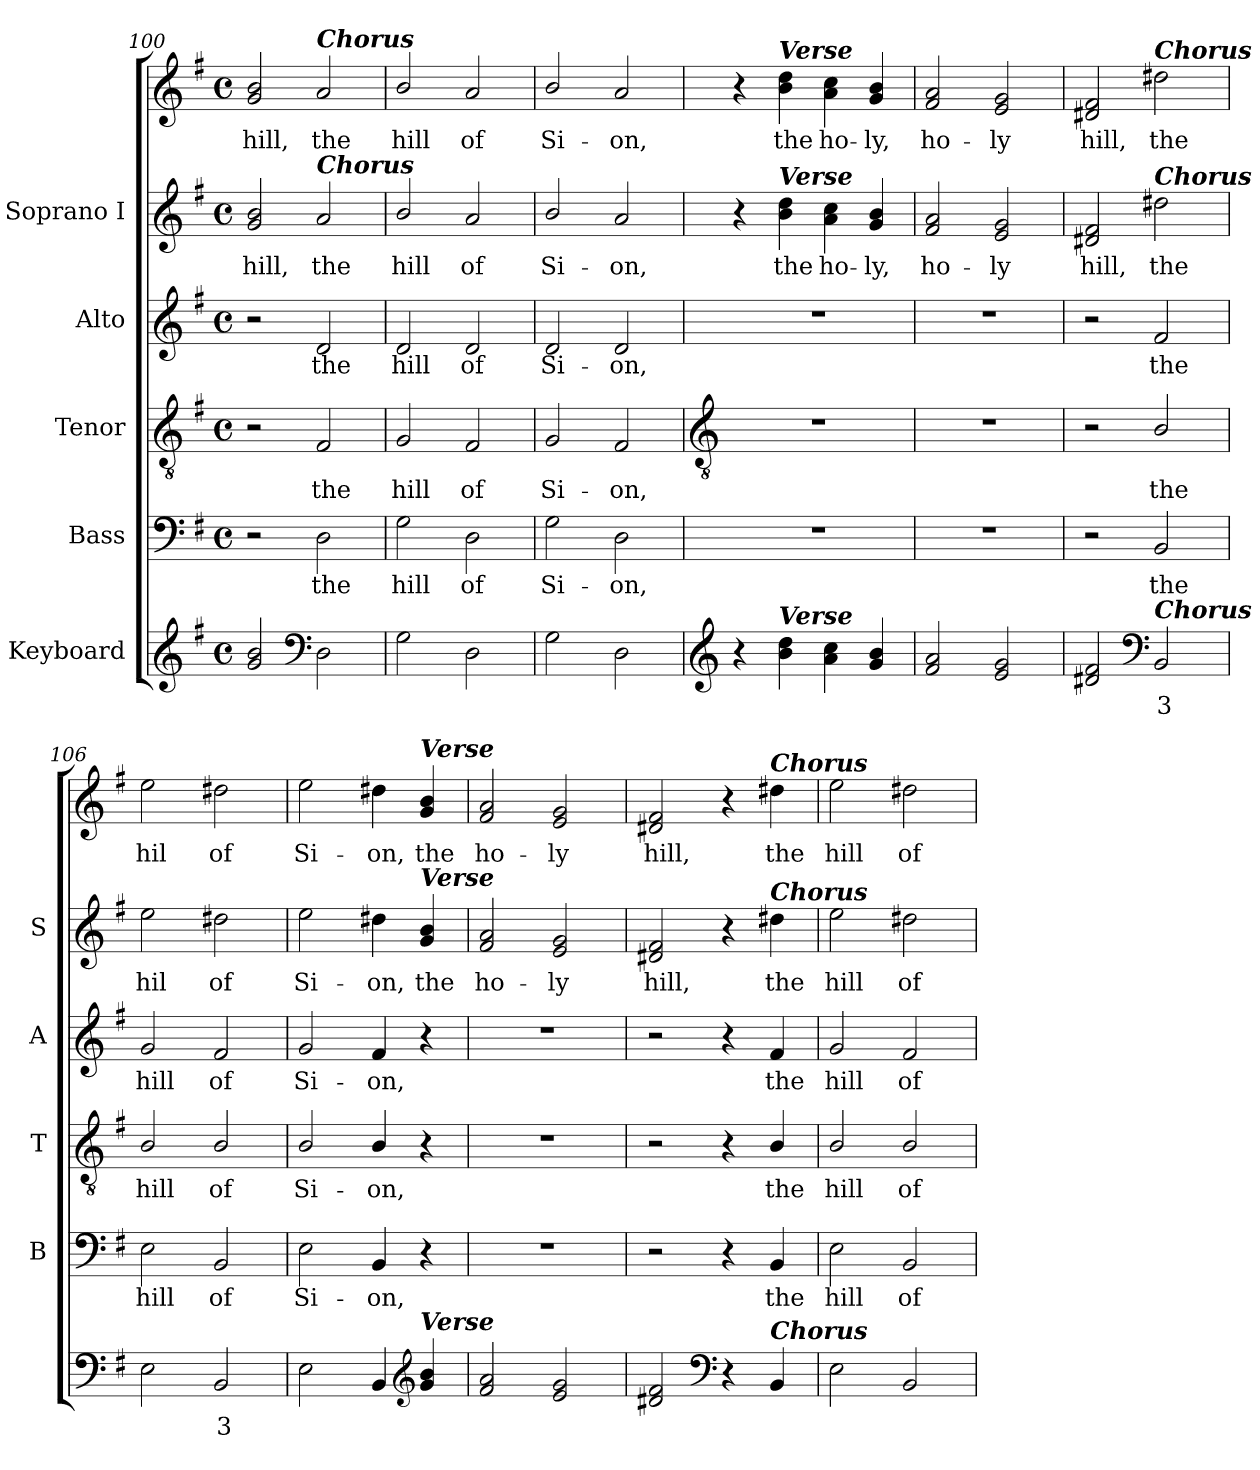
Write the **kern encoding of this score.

**kern	**text	**kern	**text	**kern	**text	**kern	**text	**kern	**text	**kern	**text
*part5	*part5	*part4	*part4	*part3	*part3	*part2	*part2	*part1	*part1	*part1	*part1
*staff6	*staff6	*staff5	*staff5	*staff4	*staff4	*staff3	*staff3	*staff2	*staff2	*staff1	*staff1
*I"Keyboard	*	*I"Bass	*	*I"Tenor	*	*I"Alto	*	*I"Soprano I	*	*	*
*	*	*I'B	*	*I'T	*	*I'A	*	*I'S	*	*	*
*clefG2	*	*clefF4	*	*clefGv2	*	*clefG2	*	*clefG2	*	*clefG2	*
*k[f#]	*	*k[f#]	*	*k[f#]	*	*k[f#]	*	*k[f#]	*	*k[f#]	*
*G:	*	*G:	*	*G:	*	*G:	*	*G:	*	*G:	*
*M4/4	*	*M4/4	*	*M4/4	*	*M4/4	*	*M4/4	*	*M4/4	*
*met(c)	*	*met(c)	*	*met(c)	*	*met(c)	*	*met(c)	*	*met(c)	*
=100	=100	=100	=100	=100	=100	=100	=100	=100	=100	=100	=100
!	!	!	!	!	!	!	!	!	!LO:LY:b	!	!LO:LY:b
2g 2b	.	2r	.	2r	.	2r	.	2g 2b	hill,	2g 2b	hill,
*clefF4	*	*	*	*	*	*	*	*	*	*	*
!	!	!	!	!	!	!	!	!	!	!LO:TX:a:Bi:t=Chorus	!
!	!	!	!	!	!	!	!	!LO:TX:a:Bi:t=Chorus	!	!	!
!	!	!	!LO:LY:b	!	!LO:LY:b	!	!LO:LY:b	!	!LO:LY:b	!	!LO:LY:b
2D	.	2D	the	2F#	the	2d	the	2a	the	2a	the
=101	=101	=101	=101	=101	=101	=101	=101	=101	=101	=101	=101
!	!	!	!LO:LY:b	!	!LO:LY:b	!	!LO:LY:b	!	!LO:LY:b	!	!LO:LY:b
2G	.	2G	hill	2G	hill	2d	hill	2b/	hill	2b/	hill
!	!	!	!LO:LY:b	!	!LO:LY:b	!	!LO:LY:b	!	!LO:LY:b	!	!LO:LY:b
2D	.	2D	of	2F#	of	2d	of	2a	of	2a	of
=102	=102	=102	=102	=102	=102	=102	=102	=102	=102	=102	=102
!	!	!	!LO:LY:b	!	!LO:LY:b	!	!LO:LY:b	!	!LO:LY:b	!	!LO:LY:b
2G	.	2G	Si-	2G	Si-	2d	Si-	2b/	Si-	2b/	Si-
!	!	!	!LO:LY:b	!	!LO:LY:b	!	!LO:LY:b	!	!LO:LY:b	!	!LO:LY:b
2D	.	2D	-on,	2F#	-on,	2d	-on,	2a	-on,	2a	-on,
!!LO:LB:g=z
=103	=103	=103	=103	=103	=103	=103	=103	=103	=103	=103	=103
*clefG2	*	*	*	*clefGv2	*	*	*	*	*	*	*
4r	.	1r	.	1r	.	1r	.	4r	.	4r	.
!	!	!	!	!	!	!	!	!	!	!LO:TX:a:Bi:t=Verse	!
!	!	!	!	!	!	!	!	!LO:TX:a:Bi:t=Verse	!	!	!
!LO:TX:a:Bi:t=Verse	!	!	!	!	!	!	!	!	!	!	!
!	!	!	!	!	!	!	!	!	!LO:LY:b	!	!LO:LY:b
4b 4dd	.	.	.	.	.	.	.	4b 4dd	the	4b 4dd	the
!	!	!	!	!	!	!	!	!	!LO:LY:b	!	!LO:LY:b
4a 4cc	.	.	.	.	.	.	.	4a 4cc	ho-	4a 4cc	ho-
!	!	!	!	!	!	!	!	!	!LO:LY:b	!	!LO:LY:b
4g 4b	.	.	.	.	.	.	.	4g 4b	-ly,	4g 4b	-ly,
=104	=104	=104	=104	=104	=104	=104	=104	=104	=104	=104	=104
!	!	!	!	!	!	!	!	!	!LO:LY:b	!	!LO:LY:b
2f# 2a	.	1r	.	1r	.	1r	.	2f# 2a	ho-	2f# 2a	ho-
!	!	!	!	!	!	!	!	!	!LO:LY:b	!	!LO:LY:b
2e 2g	.	.	.	.	.	.	.	2e 2g	-ly	2e 2g	-ly
=105	=105	=105	=105	=105	=105	=105	=105	=105	=105	=105	=105
!	!	!	!	!	!	!	!	!	!LO:LY:b	!	!LO:LY:b
2d#X 2f#	.	2r	.	2r	.	2r	.	2d#X 2f#	hill,	2d#X 2f#	hill,
*clefF4	*	*	*	*	*	*	*	*	*	*	*
!	!	!	!	!	!	!	!	!	!	!LO:TX:a:Bi:t=Chorus	!
!	!	!	!	!	!	!	!	!LO:TX:a:Bi:t=Chorus	!	!	!
!LO:TX:a:Bi:t=Chorus	!	!	!	!	!	!	!	!	!	!	!
!	!LO:LY:b	!	!LO:LY:b	!	!LO:LY:b	!	!LO:LY:b	!	!LO:LY:b	!	!LO:LY:b
2BB	3	2BB	the	2B/	the	2f#	the	2dd#X	the	2dd#X	the
=106	=106	=106	=106	=106	=106	=106	=106	=106	=106	=106	=106
!	!	!	!LO:LY:b	!	!LO:LY:b	!	!LO:LY:b	!	!LO:LY:b	!	!LO:LY:b
2E	.	2E	hill	2B/	hill	2g	hill	2ee	hil	2ee	hil
!	!LO:LY:b	!	!LO:LY:b	!	!LO:LY:b	!	!LO:LY:b	!	!LO:LY:b	!	!LO:LY:b
2BB	3	2BB	of	2B/	of	2f#	of	2dd#X	of	2dd#X	of
=107	=107	=107	=107	=107	=107	=107	=107	=107	=107	=107	=107
!	!	!	!LO:LY:b	!	!LO:LY:b	!	!LO:LY:b	!	!LO:LY:b	!	!LO:LY:b
2E	.	2E	Si-	2B/	Si-	2g	Si-	2ee	Si-	2ee	Si-
!	!	!	!LO:LY:b	!	!LO:LY:b	!	!LO:LY:b	!	!LO:LY:b	!	!LO:LY:b
4BB	.	4BB	-on,	4B/	-on,	4f#	-on,	4dd#X	-on,	4dd#X	-on,
*clefG2	*	*	*	*	*	*	*	*	*	*	*
!	!	!	!	!	!	!	!	!	!	!LO:TX:a:Bi:t=Verse	!
!	!	!	!	!	!	!	!	!LO:TX:a:Bi:t=Verse	!	!	!
!LO:TX:a:Bi:t=Verse	!	!	!	!	!	!	!	!	!	!	!
!	!	!	!	!	!	!	!	!	!LO:LY:b	!	!LO:LY:b
4g 4b	.	4r	.	4r	.	4r	.	4g 4b	the	4g 4b	the
=108	=108	=108	=108	=108	=108	=108	=108	=108	=108	=108	=108
!	!	!	!	!	!	!	!	!	!LO:LY:b	!	!LO:LY:b
2f# 2a	.	1r	.	1r	.	1r	.	2f# 2a	ho-	2f# 2a	ho-
!	!	!	!	!	!	!	!	!	!LO:LY:b	!	!LO:LY:b
2e 2g	.	.	.	.	.	.	.	2e 2g	-ly	2e 2g	-ly
=109	=109	=109	=109	=109	=109	=109	=109	=109	=109	=109	=109
!	!	!	!	!	!	!	!	!	!LO:LY:b	!	!LO:LY:b
2d#X 2f#	.	2r	.	2r	.	2r	.	2d#X 2f#	hill,	2d#X 2f#	hill,
*clefF4	*	*	*	*	*	*	*	*	*	*	*
4r	.	4r	.	4r	.	4r	.	4r	.	4r	.
!	!	!	!	!	!	!	!	!	!	!LO:TX:a:Bi:t=Chorus	!
!	!	!	!	!	!	!	!	!LO:TX:a:Bi:t=Chorus	!	!	!
!LO:TX:a:Bi:t=Chorus	!	!	!	!	!	!	!	!	!	!	!
!	!	!	!LO:LY:b	!	!LO:LY:b	!	!LO:LY:b	!	!LO:LY:b	!	!LO:LY:b
4BB	.	4BB	the	4B/	the	4f#	the	4dd#X	the	4dd#X	the
=110	=110	=110	=110	=110	=110	=110	=110	=110	=110	=110	=110
!	!	!	!LO:LY:b	!	!LO:LY:b	!	!LO:LY:b	!	!LO:LY:b	!	!LO:LY:b
2E	.	2E	hill	2B/	hill	2g	hill	2ee	hill	2ee	hill
!	!	!	!LO:LY:b	!	!LO:LY:b	!	!LO:LY:b	!	!LO:LY:b	!	!LO:LY:b
2BB	.	2BB	of	2B/	of	2f#	of	2dd#X	of	2dd#X	of
=	=	=	=	=	=	=	=	=	=	=	=
*-	*-	*-	*-	*-	*-	*-	*-	*-	*-	*-	*-
